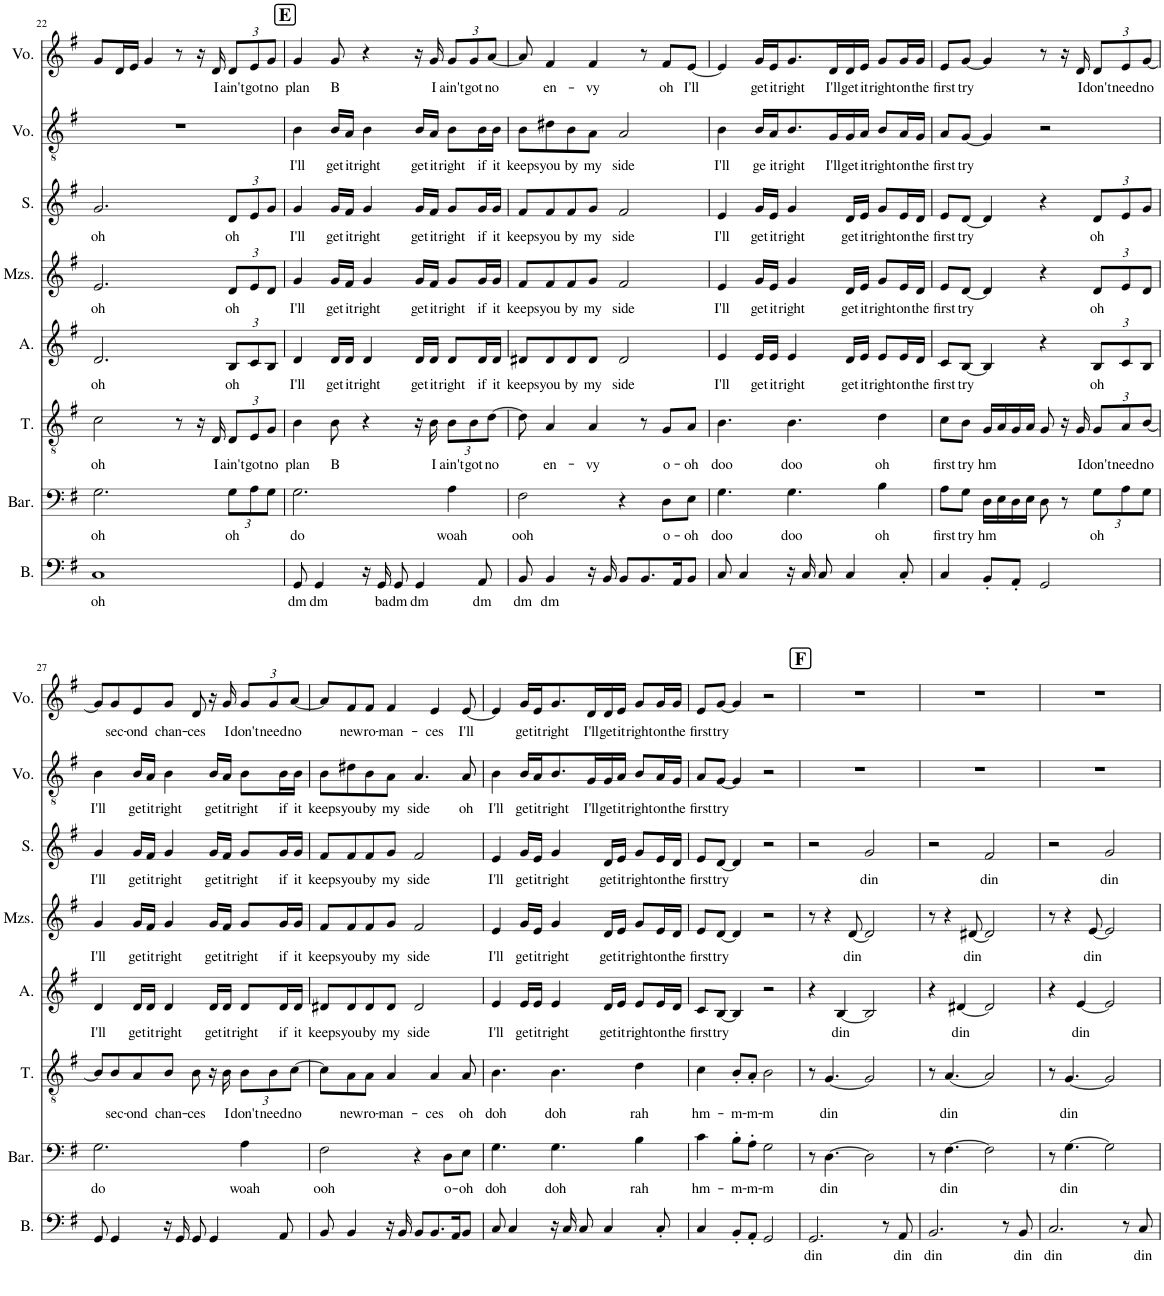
**kern	**text	**kern	**text	**kern	**text	**kern	**text	**kern	**text	**kern	**text	**kern	**text	**kern	**text
*part8	*part8	*part7	*part7	*part6	*part6	*part5	*part5	*part4	*part4	*part3	*part3	*part2	*part2	*part1	*part1
*staff8	*staff8	*staff7	*staff7	*staff6	*staff6	*staff5	*staff5	*staff4	*staff4	*staff3	*staff3	*staff2	*staff2	*staff1	*staff1
*I"Bass	*	*I"Baritone	*	*I"Tenor	*	*I"Alto	*	*I"Mezzo-soprano	*	*I"Soprano	*	*I"Voice	*	*I"Voice	*
*I'B.	*	*I'Bar.	*	*I'T.	*	*I'A.	*	*I'Mzs.	*	*I'S.	*	*I'Vo.	*	*I'Vo.	*
!!LO:PB:g=z
*clefF4	*	*clefF4	*	*clefGv2	*	*clefG2	*	*clefG2	*	*clefG2	*	*clefGv2	*	*clefG2	*
*k[f#]	*	*k[f#]	*	*k[f#]	*	*k[f#]	*	*k[f#]	*	*k[f#]	*	*k[f#]	*	*k[f#]	*
*M4/4	*	*M4/4	*	*M4/4	*	*M4/4	*	*M4/4	*	*M4/4	*	*M4/4	*	*M4/4	*
=22	=22	=22	=22	=22	=22	=22	=22	=22	=22	=22	=22	=22	=22	=22	=22
!	!LO:LY:b	!	!LO:LY:b	!	!LO:LY:b	!	!LO:LY:b	!	!LO:LY:b	!	!LO:LY:b	!	!	!	!
1C	oh	2.G\	oh	2c\	oh	2.d/	oh	2.e/	oh	2.g/	oh	1r	.	8g/L	.
.	.	.	.	.	.	.	.	.	.	.	.	.	.	16d/L	.
.	.	.	.	.	.	.	.	.	.	.	.	.	.	16e/JJ	.
.	.	.	.	.	.	.	.	.	.	.	.	.	.	4g/	.
.	.	.	.	8r	.	.	.	.	.	.	.	.	.	8r	.
.	.	.	.	16r	.	.	.	.	.	.	.	.	.	16r	.
!	!	!	!	!	!LO:LY:b	!	!	!	!	!	!	!	!	!	!LO:LY:b
.	.	.	.	16D/	I	.	.	.	.	.	.	.	.	16d/	I
*	*	*Xbrackettup	*	*	*	*	*	*	*	*	*	*	*	*	*
!	!	!	!LO:LY:b	!	!	!	!	!	!	!	!	!	!	!	!
*	*	*	*	*Xbrackettup	*	*	*	*	*	*	*	*	*	*	*
!	!	!	!	!	!LO:LY:b	!	!	!	!	!	!	!	!	!	!
*	*	*	*	*	*	*Xbrackettup	*	*	*	*	*	*	*	*	*
!	!	!	!	!	!	!	!LO:LY:b	!	!	!	!	!	!	!	!
*	*	*	*	*	*	*	*	*Xbrackettup	*	*	*	*	*	*	*
!	!	!	!	!	!	!	!	!	!LO:LY:b	!	!	!	!	!	!
*	*	*	*	*	*	*	*	*	*	*Xbrackettup	*	*	*	*	*
!	!	!	!	!	!	!	!	!	!	!	!LO:LY:b	!	!	!	!
*	*	*	*	*	*	*	*	*	*	*	*	*	*	*Xbrackettup	*
!	!	!	!	!	!	!	!	!	!	!	!	!	!	!	!LO:LY:b
.	.	12G\L	oh	12D/L	ain't	12B/L	oh	12d/L	oh	12d/L	oh	.	.	12d/L	ain't
!	!	!	!	!	!LO:LY:b	!	!	!	!	!	!	!	!	!	!LO:LY:b
.	.	12A\	.	12E/	got	12c/	.	12e/	.	12e/	.	.	.	12e/	got
!	!	!	!	!	!LO:LY:b	!	!	!	!	!	!	!	!	!	!LO:LY:b
.	.	12G\J	.	12G/J	no	12B/J	.	12d/J	.	12g/J	.	.	.	12g/J	no
!!LO:REH:place=s1:a:B:cj:fs=14:t=E
=23	=23	=23	=23	=23	=23	=23	=23	=23	=23	=23	=23	=23	=23	=23	=23
!	!LO:LY:b	!	!LO:LY:b	!	!LO:LY:b	!	!LO:LY:b	!	!LO:LY:b	!	!LO:LY:b	!	!LO:LY:b	!	!LO:LY:b
8GG/	dm	2.G\	do	4B\	plan	4d/	I'll	4g/	I'll	4g/	I'll	4B\	I'll	4g/	plan
!	!LO:LY:b	!	!	!	!	!	!	!	!	!	!	!	!	!	!
4GG/	dm	.	.	.	.	.	.	.	.	.	.	.	.	.	.
!	!	!	!	!	!LO:LY:b	!	!LO:LY:b	!	!LO:LY:b	!	!LO:LY:b	!	!LO:LY:b	!	!LO:LY:b
.	.	.	.	8B\	B	16d/LL	get	16g/LL	get	16g/LL	get	16B/LL	get	8g/	B
!	!	!	!	!	!	!	!LO:LY:b	!	!LO:LY:b	!	!LO:LY:b	!	!LO:LY:b	!	!
.	.	.	.	.	.	16d/JJ	it	16f#/JJ	it	16f#/JJ	it	16A/JJ	it	.	.
!	!	!	!	!	!	!	!LO:LY:b	!	!LO:LY:b	!	!LO:LY:b	!	!LO:LY:b	!	!
16r	.	.	.	4r	.	4d/	right	4g/	right	4g/	right	4B\	right	4r	.
!	!LO:LY:b	!	!	!	!	!	!	!	!	!	!	!	!	!	!
16GG/	ba	.	.	.	.	.	.	.	.	.	.	.	.	.	.
!	!LO:LY:b	!	!	!	!	!	!	!	!	!	!	!	!	!	!
8GG/	dm	.	.	.	.	.	.	.	.	.	.	.	.	.	.
!	!LO:LY:b	!	!	!	!	!	!LO:LY:b	!	!LO:LY:b	!	!LO:LY:b	!	!LO:LY:b	!	!
4GG/	dm	.	.	16r	.	16d/LL	get	16g/LL	get	16g/LL	get	16B/LL	get	16r	.
!	!	!	!	!	!LO:LY:b	!	!LO:LY:b	!	!LO:LY:b	!	!LO:LY:b	!	!LO:LY:b	!	!LO:LY:b
.	.	.	.	16B\	I	16d/JJ	it	16f#/JJ	it	16f#/JJ	it	16A/JJ	it	16g/	I
!	!	!	!LO:LY:b	!	!LO:LY:b	!	!LO:LY:b	!	!LO:LY:b	!	!LO:LY:b	!	!LO:LY:b	!	!LO:LY:b
.	.	4A\	woah	12B\L	ain't	8d/L	right	8g/L	right	8g/L	right	8B\L	right	12g/L	ain't
!	!	!	!	!	!LO:LY:b	!	!	!	!	!	!	!	!	!	!LO:LY:b
.	.	.	.	12B\	got	.	.	.	.	.	.	.	.	12g/	got
!	!LO:LY:b	!	!	!	!	!	!LO:LY:b	!	!LO:LY:b	!	!LO:LY:b	!	!LO:LY:b	!	!
8AA/	dm	.	.	.	.	16d/L	if	16g/L	if	16g/L	if	16B\L	if	.	.
!	!	!	!	!	!LO:LY:b	!	!	!	!	!	!	!	!	!	!LO:LY:b
.	.	.	.	[12d\J	no	.	.	.	.	.	.	.	.	[12a/J	no
!	!	!	!	!	!	!	!LO:LY:b	!	!LO:LY:b	!	!LO:LY:b	!	!LO:LY:b	!	!
.	.	.	.	.	.	16d/JJ	it	16g/JJ	it	16g/JJ	it	16B\JJ	it	.	.
=24	=24	=24	=24	=24	=24	=24	=24	=24	=24	=24	=24	=24	=24	=24	=24
!	!LO:LY:b	!	!LO:LY:b	!	!	!	!LO:LY:b	!	!LO:LY:b	!	!LO:LY:b	!	!LO:LY:b	!	!
8BB/	dm	2F#\	ooh	8d\]	.	8d#X/L	keeps	8f#/L	keeps	8f#/L	keeps	8B\L	keeps	8a/]	.
!	!LO:LY:b	!	!	!	!LO:LY:b	!	!LO:LY:b	!	!LO:LY:b	!	!LO:LY:b	!	!LO:LY:b	!	!LO:LY:b
4BB/	dm	.	.	4A/	en-	8d#/	you	8f#/	you	8f#/	you	8d#X\	you	4f#/	en-
!	!	!	!	!	!	!	!LO:LY:b	!	!LO:LY:b	!	!LO:LY:b	!	!LO:LY:b	!	!
.	.	.	.	.	.	8d#/	by	8f#/	by	8f#/	by	8B\	by	.	.
!	!	!	!	!	!LO:LY:b	!	!LO:LY:b	!	!LO:LY:b	!	!LO:LY:b	!	!LO:LY:b	!	!LO:LY:b
16r	.	.	.	4A/	-vy	8d#/J	my	8g/J	my	8g/J	my	8A\J	my	4f#/	-vy
16BB/	.	.	.	.	.	.	.	.	.	.	.	.	.	.	.
!	!	!	!	!	!	!	!LO:LY:b	!	!LO:LY:b	!	!LO:LY:b	!	!LO:LY:b	!	!
8BB/L	.	4r	.	.	.	2d#/	side	2f#/	side	2f#/	side	2A/	side	.	.
8.BB/	.	.	.	8r	.	.	.	.	.	.	.	.	.	8r	.
!	!	!	!LO:LY:b	!	!LO:LY:b	!	!	!	!	!	!	!	!	!	!LO:LY:b
.	.	8D\L	o-	8G/L	o-	.	.	.	.	.	.	.	.	8f#/L	oh
16AA/K	.	.	.	.	.	.	.	.	.	.	.	.	.	.	.
!	!	!	!LO:LY:b	!	!LO:LY:b	!	!	!	!	!	!	!	!	!	!LO:LY:b
8BB/J	.	8E\J	-oh	8A/J	-oh	.	.	.	.	.	.	.	.	[8e/J	I'll
=25	=25	=25	=25	=25	=25	=25	=25	=25	=25	=25	=25	=25	=25	=25	=25
!	!	!	!LO:LY:b	!	!LO:LY:b	!	!LO:LY:b	!	!LO:LY:b	!	!LO:LY:b	!	!LO:LY:b	!	!
8C/	.	4.G\	doo	4.B\	doo	4e/	I'll	4e/	I'll	4e/	I'll	4B\	I'll	4e/]	.
4C/	.	.	.	.	.	.	.	.	.	.	.	.	.	.	.
!	!	!	!	!	!	!	!LO:LY:b	!	!LO:LY:b	!	!LO:LY:b	!	!LO:LY:b	!	!LO:LY:b
.	.	.	.	.	.	16e/LL	get	16g/LL	get	16g/LL	get	16B/LL	ge	16g/LL	get
!	!	!	!	!	!	!	!LO:LY:b	!	!LO:LY:b	!	!LO:LY:b	!	!LO:LY:b	!	!LO:LY:b
.	.	.	.	.	.	16e/JJ	it	16e/JJ	it	16e/JJ	it	16A/J	it	16e/J	it
!	!	!	!LO:LY:b	!	!LO:LY:b	!	!LO:LY:b	!	!LO:LY:b	!	!LO:LY:b	!	!LO:LY:b	!	!LO:LY:b
16r	.	4.G\	doo	4.B\	doo	4e/	right	4g/	right	4g/	right	8.B/	right	8.g/	right
16C/	.	.	.	.	.	.	.	.	.	.	.	.	.	.	.
8C/	.	.	.	.	.	.	.	.	.	.	.	.	.	.	.
!	!	!	!	!	!	!	!	!	!	!	!	!	!LO:LY:b	!	!LO:LY:b
.	.	.	.	.	.	.	.	.	.	.	.	16G/L	I'll	16d/L	I'll
!	!	!	!	!	!	!	!LO:LY:b	!	!LO:LY:b	!	!LO:LY:b	!	!LO:LY:b	!	!LO:LY:b
4C/	.	.	.	.	.	16d/LL	get	16d/LL	get	16d/LL	get	16G/	get	16d/	get
!	!	!	!	!	!	!	!LO:LY:b	!	!LO:LY:b	!	!LO:LY:b	!	!LO:LY:b	!	!LO:LY:b
.	.	.	.	.	.	16e/JJ	it	16e/JJ	it	16e/JJ	it	16A/JJ	it	16e/JJ	it
!	!	!	!LO:LY:b	!	!LO:LY:b	!	!LO:LY:b	!	!LO:LY:b	!	!LO:LY:b	!	!LO:LY:b	!	!LO:LY:b
.	.	4B\	oh	4d\	oh	8e/L	right	8g/L	right	8g/L	right	8B/L	right	8g/L	right
!	!	!	!	!	!	!	!LO:LY:b	!	!LO:LY:b	!	!LO:LY:b	!	!LO:LY:b	!	!LO:LY:b
8C'/	.	.	.	.	.	16e/L	on	16e/L	on	16e/L	on	16A/L	on	16g/L	on
!	!	!	!	!	!	!	!LO:LY:b	!	!LO:LY:b	!	!LO:LY:b	!	!LO:LY:b	!	!LO:LY:b
.	.	.	.	.	.	16d/JJ	the	16d/JJ	the	16d/JJ	the	16G/JJ	the	16g/JJ	the
=26	=26	=26	=26	=26	=26	=26	=26	=26	=26	=26	=26	=26	=26	=26	=26
!	!	!	!LO:LY:b	!	!LO:LY:b	!	!LO:LY:b	!	!LO:LY:b	!	!LO:LY:b	!	!LO:LY:b	!	!LO:LY:b
4C/	.	8A\L	first	8c\L	first	8c/L	first	8e/L	first	8e/L	first	8A/L	first	8e/L	first
!	!	!	!LO:LY:b	!	!LO:LY:b	!	!LO:LY:b	!	!LO:LY:b	!	!LO:LY:b	!	!LO:LY:b	!	!LO:LY:b
.	.	8G\J	try	8B\J	try	[8B/J	try	[8d/J	try	[8d/J	try	[8G/J	try	[8g/J	try
!	!	!	!LO:LY:b	!	!LO:LY:b	!	!	!	!	!	!	!	!	!	!
8BB'/L	.	16D\LL	hm	16G/LL	hm	4B/]	.	4d/]	.	4d/]	.	4G/]	.	4g/]	.
.	.	16E\	.	16A/	.	.	.	.	.	.	.	.	.	.	.
8AA'/J	.	16D\	.	16G/	.	.	.	.	.	.	.	.	.	.	.
.	.	16E\JJ	.	16A/JJ	.	.	.	.	.	.	.	.	.	.	.
2GG/	.	8D\	.	8G/	.	4r	.	4r	.	4r	.	2r	.	8r	.
.	.	8r	.	16r	.	.	.	.	.	.	.	.	.	16r	.
!	!	!	!	!	!LO:LY:b	!	!	!	!	!	!	!	!	!	!LO:LY:b
.	.	.	.	16G/	I	.	.	.	.	.	.	.	.	16d/	I
!	!	!	!LO:LY:b	!	!LO:LY:b	!	!LO:LY:b	!	!LO:LY:b	!	!LO:LY:b	!	!	!	!LO:LY:b
.	.	12G\L	oh	12G/L	don't	12B/L	oh	12d/L	oh	12d/L	oh	.	.	12d/L	don't
!	!	!	!	!	!LO:LY:b	!	!	!	!	!	!	!	!	!	!LO:LY:b
.	.	12A\	.	12A/	need	12c/	.	12e/	.	12e/	.	.	.	12e/	need
!	!	!	!	!	!LO:LY:b	!	!	!	!	!	!	!	!	!	!LO:LY:b
.	.	12G\J	.	[12B/J	no	12B/J	.	12d/J	.	12g/J	.	.	.	[12g/J	no
!!LO:LB:g=z
=27	=27	=27	=27	=27	=27	=27	=27	=27	=27	=27	=27	=27	=27	=27	=27
!	!	!	!LO:LY:b	!	!	!	!LO:LY:b	!	!LO:LY:b	!	!LO:LY:b	!	!LO:LY:b	!	!
8GG/	.	2.G\	do	8B/L]	.	4d/	I'll	4g/	I'll	4g/	I'll	4B\	I'll	8g/L]	.
!	!	!	!	!	!LO:LY:b	!	!	!	!	!	!	!	!	!	!LO:LY:b
4GG/	.	.	.	8B/	sec-	.	.	.	.	.	.	.	.	8g/	sec-
!	!	!	!	!	!LO:LY:b	!	!LO:LY:b	!	!LO:LY:b	!	!LO:LY:b	!	!LO:LY:b	!	!LO:LY:b
.	.	.	.	8A/	-ond	16d/LL	get	16g/LL	get	16g/LL	get	16B/LL	get	8e/	-ond
!	!	!	!	!	!	!	!LO:LY:b	!	!LO:LY:b	!	!LO:LY:b	!	!LO:LY:b	!	!
.	.	.	.	.	.	16d/JJ	it	16f#/JJ	it	16f#/JJ	it	16A/JJ	it	.	.
!	!	!	!	!	!LO:LY:b	!	!LO:LY:b	!	!LO:LY:b	!	!LO:LY:b	!	!LO:LY:b	!	!LO:LY:b
16r	.	.	.	8B/J	chan-	4d/	right	4g/	right	4g/	right	4B\	right	8g/J	chan-
16GG/	.	.	.	.	.	.	.	.	.	.	.	.	.	.	.
!	!	!	!	!	!LO:LY:b	!	!	!	!	!	!	!	!	!	!LO:LY:b
8GG/	.	.	.	8B\	-ces	.	.	.	.	.	.	.	.	8d/	-ces
!	!	!	!	!	!	!	!LO:LY:b	!	!LO:LY:b	!	!LO:LY:b	!	!LO:LY:b	!	!
4GG/	.	.	.	16r	.	16d/LL	get	16g/LL	get	16g/LL	get	16B/LL	get	16r	.
!	!	!	!	!	!LO:LY:b	!	!LO:LY:b	!	!LO:LY:b	!	!LO:LY:b	!	!LO:LY:b	!	!LO:LY:b
.	.	.	.	16B\	I	16d/JJ	it	16f#/JJ	it	16f#/JJ	it	16A/JJ	it	16g/	I
!	!	!	!LO:LY:b	!	!LO:LY:b	!	!LO:LY:b	!	!LO:LY:b	!	!LO:LY:b	!	!LO:LY:b	!	!LO:LY:b
.	.	4A\	woah	12B\L	don't	8d/L	right	8g/L	right	8g/L	right	8B\L	right	12g/L	don't
!	!	!	!	!	!LO:LY:b	!	!	!	!	!	!	!	!	!	!LO:LY:b
.	.	.	.	12B\	need	.	.	.	.	.	.	.	.	12g/	need
!	!	!	!	!	!	!	!LO:LY:b	!	!LO:LY:b	!	!LO:LY:b	!	!LO:LY:b	!	!
8AA/	.	.	.	.	.	16d/L	if	16g/L	if	16g/L	if	16B\L	if	.	.
!	!	!	!	!	!LO:LY:b	!	!	!	!	!	!	!	!	!	!LO:LY:b
.	.	.	.	[12c\J	no	.	.	.	.	.	.	.	.	[12a/J	no
!	!	!	!	!	!	!	!LO:LY:b	!	!LO:LY:b	!	!LO:LY:b	!	!LO:LY:b	!	!
.	.	.	.	.	.	16d/JJ	it	16g/JJ	it	16g/JJ	it	16B\JJ	it	.	.
=28	=28	=28	=28	=28	=28	=28	=28	=28	=28	=28	=28	=28	=28	=28	=28
!	!	!	!LO:LY:b	!	!	!	!LO:LY:b	!	!LO:LY:b	!	!LO:LY:b	!	!LO:LY:b	!	!
8BB/	.	2F#\	ooh	8c\L]	.	8d#X/L	keeps	8f#/L	keeps	8f#/L	keeps	8B\L	keeps	8a/L]	.
!	!	!	!	!	!LO:LY:b	!	!LO:LY:b	!	!LO:LY:b	!	!LO:LY:b	!	!LO:LY:b	!	!LO:LY:b
4BB/	.	.	.	8A\	new	8d#/	you	8f#/	you	8f#/	you	8d#X\	you	8f#/	new
!	!	!	!	!	!LO:LY:b	!	!LO:LY:b	!	!LO:LY:b	!	!LO:LY:b	!	!LO:LY:b	!	!LO:LY:b
.	.	.	.	8A\J	ro-	8d#/	by	8f#/	by	8f#/	by	8B\	by	8f#/J	ro-
!	!	!	!	!	!LO:LY:b	!	!LO:LY:b	!	!LO:LY:b	!	!LO:LY:b	!	!LO:LY:b	!	!LO:LY:b
16r	.	.	.	4A/	-man-	8d#/J	my	8g/J	my	8g/J	my	8A\J	my	4f#/	-man-
16BB/	.	.	.	.	.	.	.	.	.	.	.	.	.	.	.
!	!	!	!	!	!	!	!LO:LY:b	!	!LO:LY:b	!	!LO:LY:b	!	!LO:LY:b	!	!
8BB/L	.	4r	.	.	.	2d#/	side	2f#/	side	2f#/	side	4.A/	side	.	.
!	!	!	!	!	!LO:LY:b	!	!	!	!	!	!	!	!	!	!LO:LY:b
8.BB/	.	.	.	4A/	-ces	.	.	.	.	.	.	.	.	4e/	-ces
!	!	!	!LO:LY:b	!	!	!	!	!	!	!	!	!	!	!	!
.	.	8D\L	o-	.	.	.	.	.	.	.	.	.	.	.	.
16AA/K	.	.	.	.	.	.	.	.	.	.	.	.	.	.	.
!	!	!	!LO:LY:b	!	!LO:LY:b	!	!	!	!	!	!	!	!LO:LY:b	!	!LO:LY:b
8BB/J	.	8E\J	-oh	8A/	oh	.	.	.	.	.	.	8A/	oh	[8e/	I'll
=29	=29	=29	=29	=29	=29	=29	=29	=29	=29	=29	=29	=29	=29	=29	=29
!	!	!	!LO:LY:b	!	!LO:LY:b	!	!LO:LY:b	!	!LO:LY:b	!	!LO:LY:b	!	!LO:LY:b	!	!
8C/	.	4.G\	doh	4.B\	doh	4e/	I'll	4e/	I'll	4e/	I'll	4B\	I'll	4e/]	.
4C/	.	.	.	.	.	.	.	.	.	.	.	.	.	.	.
!	!	!	!	!	!	!	!LO:LY:b	!	!LO:LY:b	!	!LO:LY:b	!	!LO:LY:b	!	!LO:LY:b
.	.	.	.	.	.	16e/LL	get	16g/LL	get	16g/LL	get	16B/LL	get	16g/LL	get
!	!	!	!	!	!	!	!LO:LY:b	!	!LO:LY:b	!	!LO:LY:b	!	!LO:LY:b	!	!LO:LY:b
.	.	.	.	.	.	16e/JJ	it	16e/JJ	it	16e/JJ	it	16A/J	it	16e/J	it
!	!	!	!LO:LY:b	!	!LO:LY:b	!	!LO:LY:b	!	!LO:LY:b	!	!LO:LY:b	!	!LO:LY:b	!	!LO:LY:b
16r	.	4.G\	doh	4.B\	doh	4e/	right	4g/	right	4g/	right	8.B/	right	8.g/	right
16C/	.	.	.	.	.	.	.	.	.	.	.	.	.	.	.
8C/	.	.	.	.	.	.	.	.	.	.	.	.	.	.	.
!	!	!	!	!	!	!	!	!	!	!	!	!	!LO:LY:b	!	!LO:LY:b
.	.	.	.	.	.	.	.	.	.	.	.	16G/L	I'll	16d/L	I'll
!	!	!	!	!	!	!	!LO:LY:b	!	!LO:LY:b	!	!LO:LY:b	!	!LO:LY:b	!	!LO:LY:b
4C/	.	.	.	.	.	16d/LL	get	16d/LL	get	16d/LL	get	16G/	get	16d/	get
!	!	!	!	!	!	!	!LO:LY:b	!	!LO:LY:b	!	!LO:LY:b	!	!LO:LY:b	!	!LO:LY:b
.	.	.	.	.	.	16e/JJ	it	16e/JJ	it	16e/JJ	it	16A/JJ	it	16e/JJ	it
!	!	!	!LO:LY:b	!	!LO:LY:b	!	!LO:LY:b	!	!LO:LY:b	!	!LO:LY:b	!	!LO:LY:b	!	!LO:LY:b
.	.	4B\	rah	4d\	rah	8e/L	right	8g/L	right	8g/L	right	8B/L	right	8g/L	right
!	!	!	!	!	!	!	!LO:LY:b	!	!LO:LY:b	!	!LO:LY:b	!	!LO:LY:b	!	!LO:LY:b
8C'/	.	.	.	.	.	16e/L	on	16e/L	on	16e/L	on	16A/L	on	16g/L	on
!	!	!	!	!	!	!	!LO:LY:b	!	!LO:LY:b	!	!LO:LY:b	!	!LO:LY:b	!	!LO:LY:b
.	.	.	.	.	.	16d/JJ	the	16d/JJ	the	16d/JJ	the	16G/JJ	the	16g/JJ	the
=30	=30	=30	=30	=30	=30	=30	=30	=30	=30	=30	=30	=30	=30	=30	=30
!	!	!	!LO:LY:b	!	!LO:LY:b	!	!LO:LY:b	!	!LO:LY:b	!	!LO:LY:b	!	!LO:LY:b	!	!LO:LY:b
4C/	.	4c\	hm-	4c\	hm-	8c/L	first	8e/L	first	8e/L	first	8A/L	first	8e/L	first
!	!	!	!	!	!	!	!LO:LY:b	!	!LO:LY:b	!	!LO:LY:b	!	!LO:LY:b	!	!LO:LY:b
.	.	.	.	.	.	[8B/J	try	[8d/J	try	[8d/J	try	[8G/J	try	[8g/J	try
!	!	!	!LO:LY:b	!	!LO:LY:b	!	!	!	!	!	!	!	!	!	!
8BB'/L	.	8B'\L	-m-	8B'/L	-m-	4B/]	.	4d/]	.	4d/]	.	4G/]	.	4g/]	.
!	!	!	!LO:LY:b	!	!LO:LY:b	!	!	!	!	!	!	!	!	!	!
8AA'/J	.	8A'\J	-m-	8A'/J	-m-	.	.	.	.	.	.	.	.	.	.
!	!	!	!LO:LY:b	!	!LO:LY:b	!	!	!	!	!	!	!	!	!	!
2GG/	.	2G\	-m	2B\	-m	2r	.	2r	.	2r	.	2r	.	2r	.
!!LO:REH:place=s1:a:B:cj:fs=14:t=F
=31	=31	=31	=31	=31	=31	=31	=31	=31	=31	=31	=31	=31	=31	=31	=31
!	!LO:LY:b	!	!	!	!	!	!	!	!	!	!	!	!	!	!
2.GG/	din	8r	.	8r	.	4r	.	8r	.	2r	.	1r	.	1r	.
!	!	!	!LO:LY:b	!	!LO:LY:b	!	!	!	!	!	!	!	!	!	!
.	.	[4.D\	din	[4.G/	din	.	.	4r	.	.	.	.	.	.	.
!	!	!	!	!	!	!	!LO:LY:b	!	!	!	!	!	!	!	!
.	.	.	.	.	.	[4B/	din	.	.	.	.	.	.	.	.
!	!	!	!	!	!	!	!	!	!LO:LY:b	!	!	!	!	!	!
.	.	.	.	.	.	.	.	[8d/	din	.	.	.	.	.	.
!	!	!	!	!	!	!	!	!	!	!	!LO:LY:b	!	!	!	!
.	.	2D\]	.	2G/]	.	2B/]	.	2d/]	.	2g/	din	.	.	.	.
8r	.	.	.	.	.	.	.	.	.	.	.	.	.	.	.
!	!LO:LY:b	!	!	!	!	!	!	!	!	!	!	!	!	!	!
8AA/	din	.	.	.	.	.	.	.	.	.	.	.	.	.	.
=32	=32	=32	=32	=32	=32	=32	=32	=32	=32	=32	=32	=32	=32	=32	=32
!	!LO:LY:b	!	!	!	!	!	!	!	!	!	!	!	!	!	!
2.BB/	din	8r	.	8r	.	4r	.	8r	.	2r	.	1r	.	1r	.
!	!	!	!LO:LY:b	!	!LO:LY:b	!	!	!	!	!	!	!	!	!	!
.	.	[4.F#\	din	[4.A/	din	.	.	4r	.	.	.	.	.	.	.
!	!	!	!	!	!	!	!LO:LY:b	!	!	!	!	!	!	!	!
.	.	.	.	.	.	[4d#X/	din	.	.	.	.	.	.	.	.
!	!	!	!	!	!	!	!	!	!LO:LY:b	!	!	!	!	!	!
.	.	.	.	.	.	.	.	[8d#X/	din	.	.	.	.	.	.
!	!	!	!	!	!	!	!	!	!	!	!LO:LY:b	!	!	!	!
.	.	2F#\]	.	2A/]	.	2d#/]	.	2d#/]	.	2f#/	din	.	.	.	.
8r	.	.	.	.	.	.	.	.	.	.	.	.	.	.	.
!	!LO:LY:b	!	!	!	!	!	!	!	!	!	!	!	!	!	!
8BB/	din	.	.	.	.	.	.	.	.	.	.	.	.	.	.
=33	=33	=33	=33	=33	=33	=33	=33	=33	=33	=33	=33	=33	=33	=33	=33
!	!LO:LY:b	!	!	!	!	!	!	!	!	!	!	!	!	!	!
2.C/	din	8r	.	8r	.	4r	.	8r	.	2r	.	1r	.	1r	.
!	!	!	!LO:LY:b	!	!LO:LY:b	!	!	!	!	!	!	!	!	!	!
.	.	[4.G\	din	[4.G/	din	.	.	4r	.	.	.	.	.	.	.
!	!	!	!	!	!	!	!LO:LY:b	!	!	!	!	!	!	!	!
.	.	.	.	.	.	[4e/	din	.	.	.	.	.	.	.	.
!	!	!	!	!	!	!	!	!	!LO:LY:b	!	!	!	!	!	!
.	.	.	.	.	.	.	.	[8e/	din	.	.	.	.	.	.
!	!	!	!	!	!	!	!	!	!	!	!LO:LY:b	!	!	!	!
.	.	2G\]	.	2G/]	.	2e/]	.	2e/]	.	2g/	din	.	.	.	.
8r	.	.	.	.	.	.	.	.	.	.	.	.	.	.	.
!	!LO:LY:b	!	!	!	!	!	!	!	!	!	!	!	!	!	!
8C/	din	.	.	.	.	.	.	.	.	.	.	.	.	.	.
=	=	=	=	=	=	=	=	=	=	=	=	=	=	=	=
*-	*-	*-	*-	*-	*-	*-	*-	*-	*-	*-	*-	*-	*-	*-	*-
